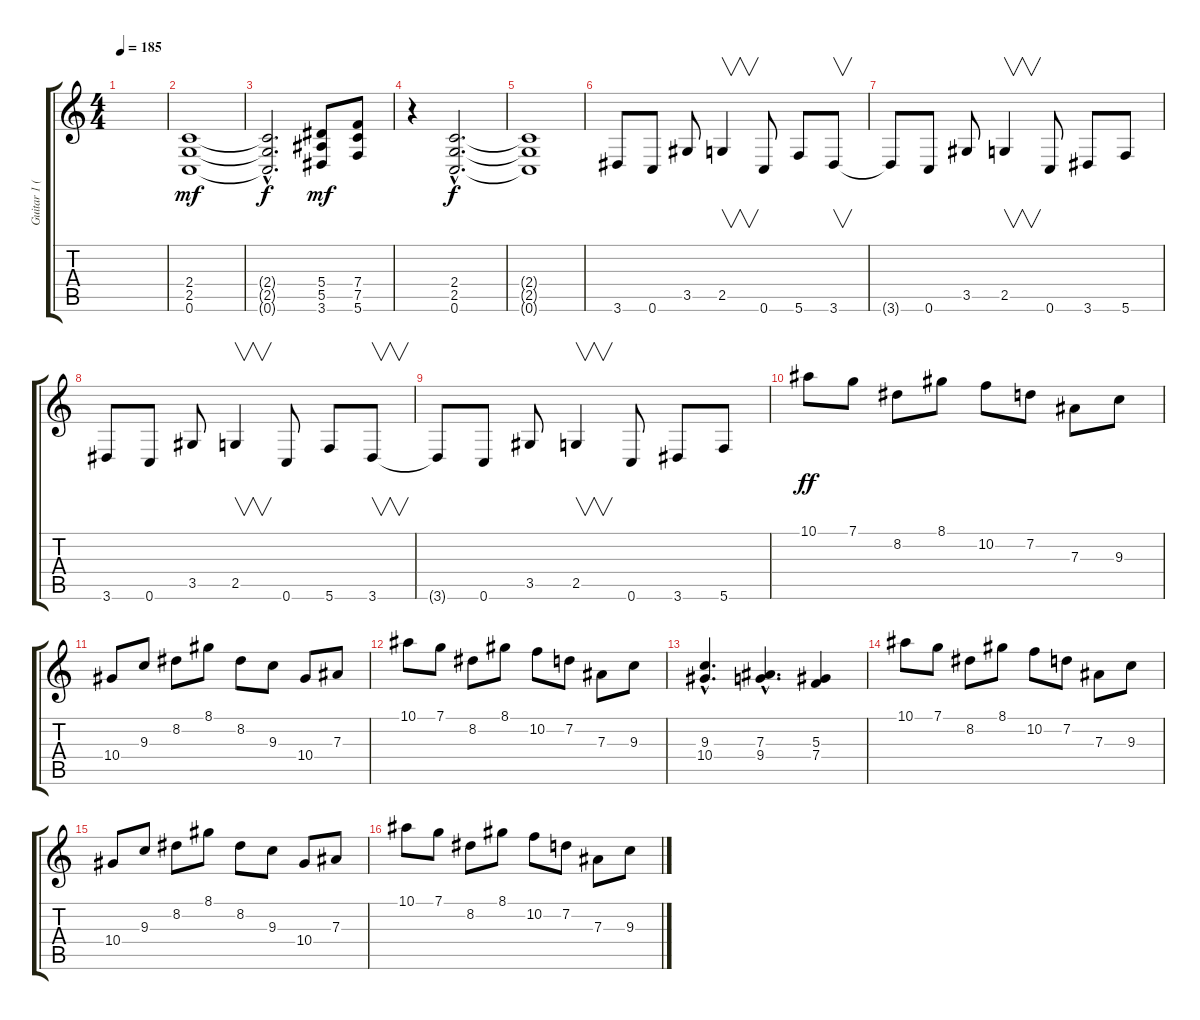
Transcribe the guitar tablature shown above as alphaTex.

\track ("Guitar 1 (Lead)" "Guitar 1 (") {instrument distortionguitar}
\staff {score tabs}
\tuning (C4 G3 Eb3 Bb2 F2 C2) {hide}
\ts (4 4)
\tempo 185
\clef g2
\ks c
|
(2.4 2.5 0.6).1{dy mf balance 2} |
(2.4{hac t} 2.5{hac t} 0.6{hac t}).2{d dy f} (5.4 5.5 3.6).8{dy mf} (7.4 7.5 5.6).8 |
r.4 (2.4{hac} 2.5{hac} 0.6{hac}).2{d dy f} |
(2.4{t} 2.5{t} 0.6{t}).1 |
3.6.8 0.6.8 3.5.8 2.5.4{v} 0.6.8 5.6.8 3.6.8{v} |
3.6{t}.8 0.6.8 3.5.8 2.5.4{v} 0.6.8 3.6.8 5.6.8 |
3.6.8 0.6.8 3.5.8 2.5.4{v} 0.6.8 5.6.8 3.6.8{v} |
3.6{t}.8 0.6.8 3.5.8 2.5.4{v} 0.6.8 3.6.8 5.6.8 |
10.1.8{dy ff balance 6} 7.1.8 8.2.8 8.1.8 10.2.8 7.2.8 7.3.8 9.3.8 |
10.4.8 9.3.8 8.2.8 8.1.8 8.2.8 9.3.8 10.4.8 7.3.8 |
10.1.8 7.1.8 8.2.8 8.1.8 10.2.8 7.2.8 7.3.8 9.3.8 |
(9.3{hac} 10.4{hac}).4{d} (7.3{hac} 9.4{hac}).4{d} (5.3 7.4).4 |
10.1.8 7.1.8 8.2.8 8.1.8 10.2.8 7.2.8 7.3.8 9.3.8 |
10.4.8 9.3.8 8.2.8 8.1.8 8.2.8 9.3.8 10.4.8 7.3.8 |
10.1.8 7.1.8 8.2.8 8.1.8 10.2.8 7.2.8 7.3.8 9.3.8
